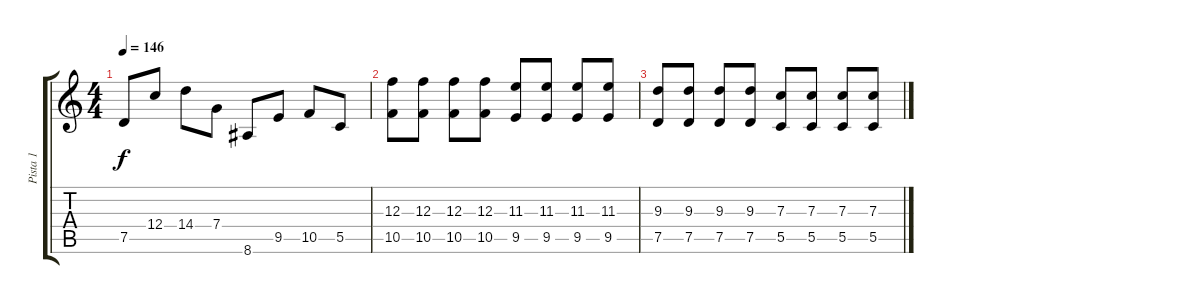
\track ("Pista 1" "Pista 1") {instrument distortionguitar}
\staff {score tabs}
\tuning (D4 A3 F3 C3 G2 D2) {hide}
\ts (4 4)
\tempo 146
\clef g2
\ks c
7.5.8{dy f} 12.4.8 14.4.8 7.4.8 8.6.8 9.5.8 10.5.8 5.5.8 |
(12.3 10.5).8 (12.3 10.5).8 (12.3 10.5).8 (12.3 10.5).8 (11.3 9.5).8 (11.3 9.5).8 (11.3 9.5).8 (11.3 9.5).8 |
(9.3 7.5).8 (9.3 7.5).8 (9.3 7.5).8 (9.3 7.5).8 (7.3 5.5).8 (7.3 5.5).8 (7.3 5.5).8 (7.3 5.5).8
